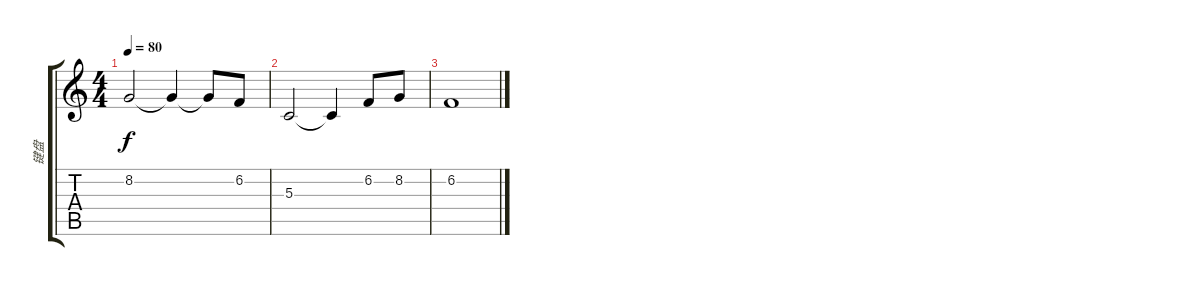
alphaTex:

\track ("键盘" "键盘") {instrument tremolostrings}
\staff {score tabs}
\tuning (E4 B3 G3 D3 A2 E2) {hide}
\ts (4 4)
\tempo 80
\clef g2
\ks c
8.2.2{dy f} 8.2{t}.4 8.2{t}.8 6.2.8 |
5.3.2 5.3{t}.4 6.2.8 8.2.8 |
6.2.1
